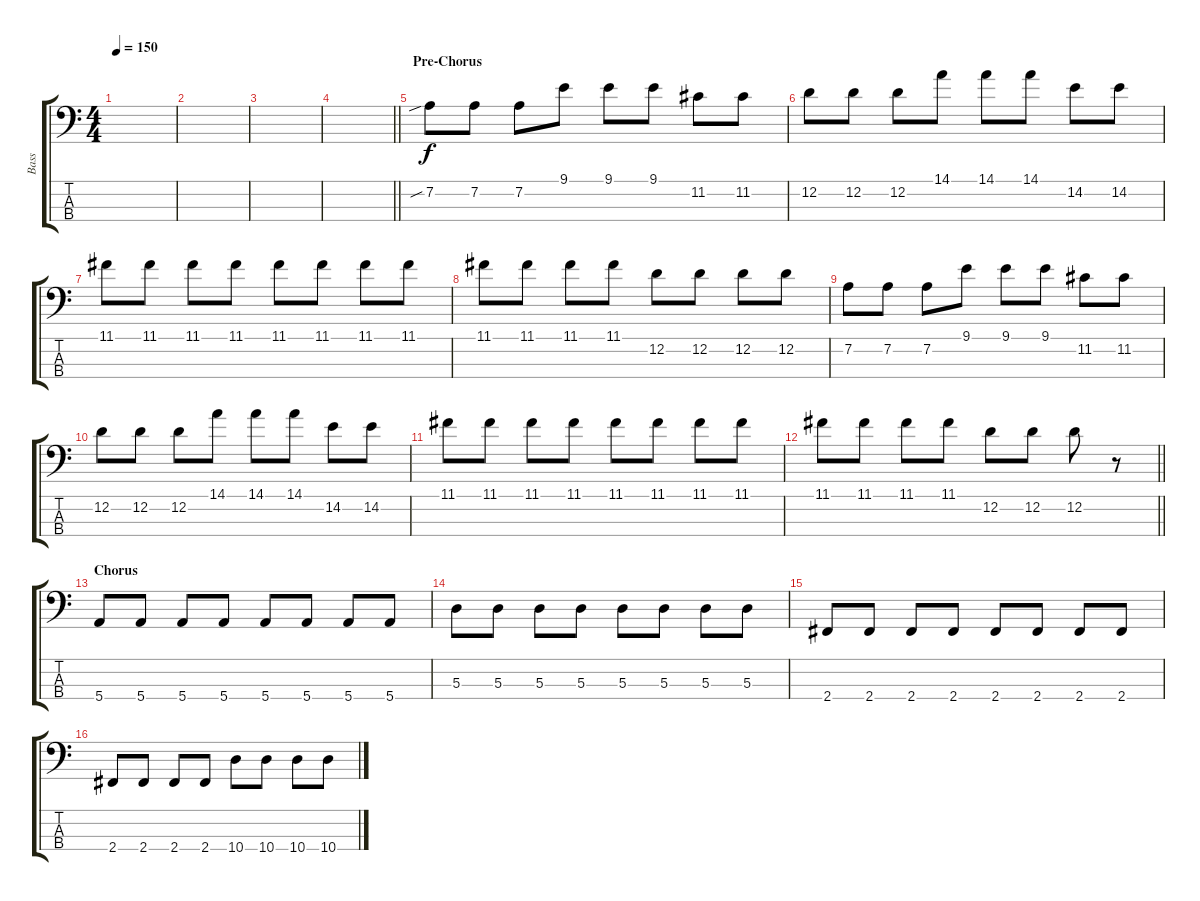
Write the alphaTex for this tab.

\track ("Bass" "Bass") {instrument electricbasspick}
\staff {score tabs}
\tuning (G2 D2 A1 E1) {hide}
\ts (4 4)
\tempo 150
\clef f4
\ks c
|
|
|
\barLineRight lightlight
|
\section ("" "Pre-Chorus")
7.2{sib}.8 7.2.8 7.2.8 9.1.8 9.1.8 9.1.8 11.2.8 11.2.8 |
12.2.8 12.2.8 12.2.8 14.1.8 14.1.8 14.1.8 14.2.8 14.2.8 |
11.1.8 11.1.8 11.1.8 11.1.8 11.1.8 11.1.8 11.1.8 11.1.8 |
11.1.8 11.1.8 11.1.8 11.1.8 12.2.8 12.2.8 12.2.8 12.2.8 |
7.2.8 7.2.8 7.2.8 9.1.8 9.1.8 9.1.8 11.2.8 11.2.8 |
12.2.8 12.2.8 12.2.8 14.1.8 14.1.8 14.1.8 14.2.8 14.2.8 |
11.1.8 11.1.8 11.1.8 11.1.8 11.1.8 11.1.8 11.1.8 11.1.8 |
\barLineRight lightlight
11.1.8 11.1.8 11.1.8 11.1.8 12.2.8 12.2.8 12.2.8 r.8 |
\section ("" "Chorus")
5.4.8 5.4.8 5.4.8 5.4.8 5.4.8 5.4.8 5.4.8 5.4.8 |
5.3.8 5.3.8 5.3.8 5.3.8 5.3.8 5.3.8 5.3.8 5.3.8 |
2.4.8 2.4.8 2.4.8 2.4.8 2.4.8 2.4.8 2.4.8 2.4.8 |
2.4.8 2.4.8 2.4.8 2.4.8 10.4.8 10.4.8 10.4.8 10.4.8
